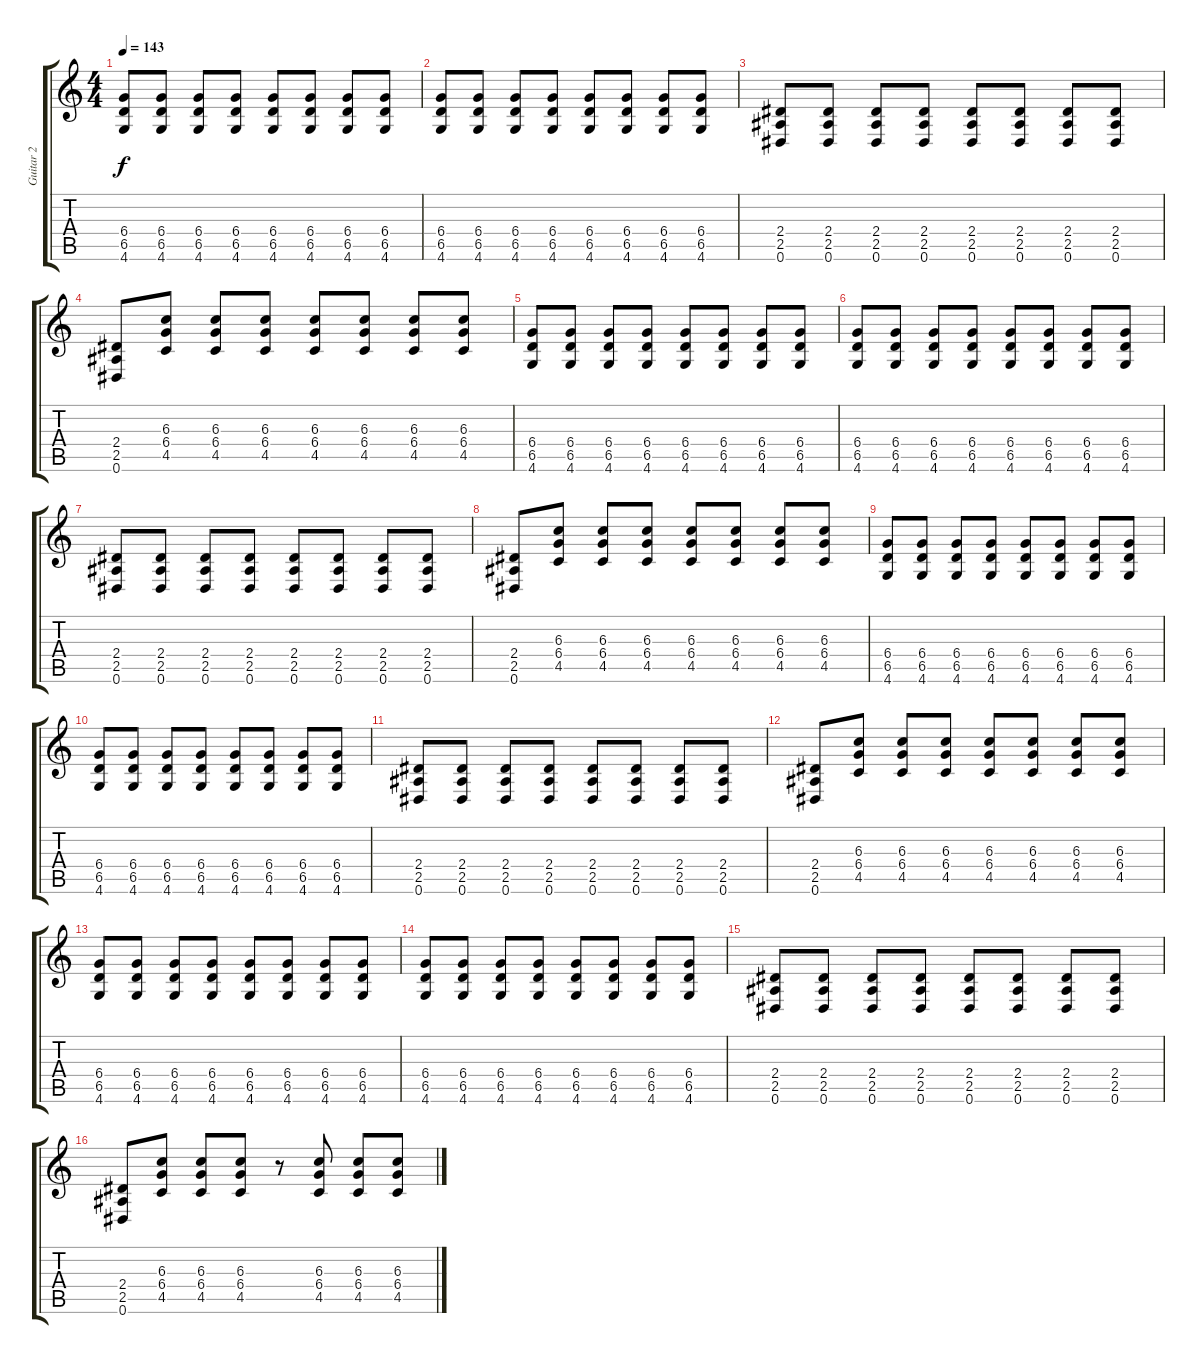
\track ("Guitar 2" "Guitar 2") {instrument overdrivenguitar}
\staff {score tabs}
\tuning (Eb4 Bb3 Gb3 Db3 Ab2 Eb2) {hide}
\ts (4 4)
\tempo 143
\clef g2
\ks c
(6.4 6.5 4.6).8{dy f} (6.4 6.5 4.6).8 (6.4 6.5 4.6).8 (6.4 6.5 4.6).8 (6.4 6.5 4.6).8 (6.4 6.5 4.6).8 (6.4 6.5 4.6).8 (6.4 6.5 4.6).8 |
(6.4 6.5 4.6).8 (6.4 6.5 4.6).8 (6.4 6.5 4.6).8 (6.4 6.5 4.6).8 (6.4 6.5 4.6).8 (6.4 6.5 4.6).8 (6.4 6.5 4.6).8 (6.4 6.5 4.6).8 |
(2.4 2.5 0.6).8 (2.4 2.5 0.6).8 (2.4 2.5 0.6).8 (2.4 2.5 0.6).8 (2.4 2.5 0.6).8 (2.4 2.5 0.6).8 (2.4 2.5 0.6).8 (2.4 2.5 0.6).8 |
(2.4 2.5 0.6).8 (6.3 6.4 4.5).8 (6.3 6.4 4.5).8 (6.3 6.4 4.5).8 (6.3 6.4 4.5).8 (6.3 6.4 4.5).8 (6.3 6.4 4.5).8 (6.3 6.4 4.5).8 |
(6.4 6.5 4.6).8 (6.4 6.5 4.6).8 (6.4 6.5 4.6).8 (6.4 6.5 4.6).8 (6.4 6.5 4.6).8 (6.4 6.5 4.6).8 (6.4 6.5 4.6).8 (6.4 6.5 4.6).8 |
(6.4 6.5 4.6).8 (6.4 6.5 4.6).8 (6.4 6.5 4.6).8 (6.4 6.5 4.6).8 (6.4 6.5 4.6).8 (6.4 6.5 4.6).8 (6.4 6.5 4.6).8 (6.4 6.5 4.6).8 |
(2.4 2.5 0.6).8 (2.4 2.5 0.6).8 (2.4 2.5 0.6).8 (2.4 2.5 0.6).8 (2.4 2.5 0.6).8 (2.4 2.5 0.6).8 (2.4 2.5 0.6).8 (2.4 2.5 0.6).8 |
(2.4 2.5 0.6).8 (6.3 6.4 4.5).8 (6.3 6.4 4.5).8 (6.3 6.4 4.5).8 (6.3 6.4 4.5).8 (6.3 6.4 4.5).8 (6.3 6.4 4.5).8 (6.3 6.4 4.5).8 |
(6.4 6.5 4.6).8 (6.4 6.5 4.6).8 (6.4 6.5 4.6).8 (6.4 6.5 4.6).8 (6.4 6.5 4.6).8 (6.4 6.5 4.6).8 (6.4 6.5 4.6).8 (6.4 6.5 4.6).8 |
(6.4 6.5 4.6).8 (6.4 6.5 4.6).8 (6.4 6.5 4.6).8 (6.4 6.5 4.6).8 (6.4 6.5 4.6).8 (6.4 6.5 4.6).8 (6.4 6.5 4.6).8 (6.4 6.5 4.6).8 |
(2.4 2.5 0.6).8 (2.4 2.5 0.6).8 (2.4 2.5 0.6).8 (2.4 2.5 0.6).8 (2.4 2.5 0.6).8 (2.4 2.5 0.6).8 (2.4 2.5 0.6).8 (2.4 2.5 0.6).8 |
(2.4 2.5 0.6).8 (6.3 6.4 4.5).8 (6.3 6.4 4.5).8 (6.3 6.4 4.5).8 (6.3 6.4 4.5).8 (6.3 6.4 4.5).8 (6.3 6.4 4.5).8 (6.3 6.4 4.5).8 |
(6.4 6.5 4.6).8 (6.4 6.5 4.6).8 (6.4 6.5 4.6).8 (6.4 6.5 4.6).8 (6.4 6.5 4.6).8 (6.4 6.5 4.6).8 (6.4 6.5 4.6).8 (6.4 6.5 4.6).8 |
(6.4 6.5 4.6).8 (6.4 6.5 4.6).8 (6.4 6.5 4.6).8 (6.4 6.5 4.6).8 (6.4 6.5 4.6).8 (6.4 6.5 4.6).8 (6.4 6.5 4.6).8 (6.4 6.5 4.6).8 |
(2.4 2.5 0.6).8 (2.4 2.5 0.6).8 (2.4 2.5 0.6).8 (2.4 2.5 0.6).8 (2.4 2.5 0.6).8 (2.4 2.5 0.6).8 (2.4 2.5 0.6).8 (2.4 2.5 0.6).8 |
(2.4 2.5 0.6).8 (6.3 6.4 4.5).8 (6.3 6.4 4.5).8 (6.3 6.4 4.5).8 r.8 (6.3 6.4 4.5).8 (6.3 6.4 4.5).8 (6.3 6.4 4.5).8
